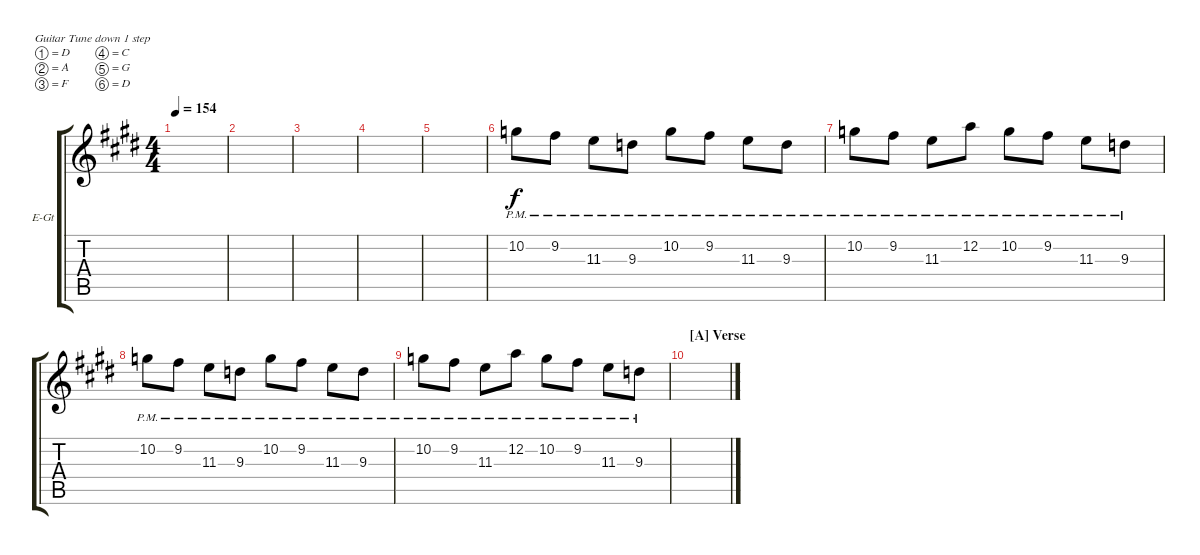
\defaultSystemsLayout 4
\bracketExtendMode groupsimilarinstruments
\firstSystemTrackNameOrientation horizontal
\otherSystemsTrackNameOrientation horizontal
\track ("Rob Caggiano" "E-Gt") {instrument distortionguitar}
\staff {score tabs}
\tuning (D4 A3 F3 C3 G2 D2)
\ts (4 4)
\tempo 154
\clef g2
\scale
0.333333
\ks e
|
\scale
0.333333 |
\scale
0.333333 |
\scale
0.333333 |
\scale
0.333333 |
\scale
0.333333 10.2{pm}.8 9.2{pm}.8 11.3{pm}.8 9.3{pm}.8 10.2{pm}.8 9.2{pm}.8 11.3{pm}.8 9.3{pm}.8 |
\scale
0.333333 10.2{pm}.8 9.2{pm}.8 11.3{pm}.8 12.2{pm}.8 10.2{pm}.8 9.2{pm}.8 11.3{pm}.8 9.3{pm}.8 |
\scale
0.333333 10.2{pm}.8 9.2{pm}.8 11.3{pm}.8 9.3{pm}.8 10.2{pm}.8 9.2{pm}.8 11.3{pm}.8 9.3{pm}.8 |
\scale
0.333333 10.2{pm}.8 9.2{pm}.8 11.3{pm}.8 12.2{pm}.8 10.2{pm}.8 9.2{pm}.8 11.3{pm}.8 9.3{pm}.8 |
\section ("A" "Verse")
\scale
0.333333 |
\scale
0.333333 |
\scale
0.333333 |
\scale
0.333333 |
\scale
0.333333 |
\scale
0.333333 |
\scale
0.333333
